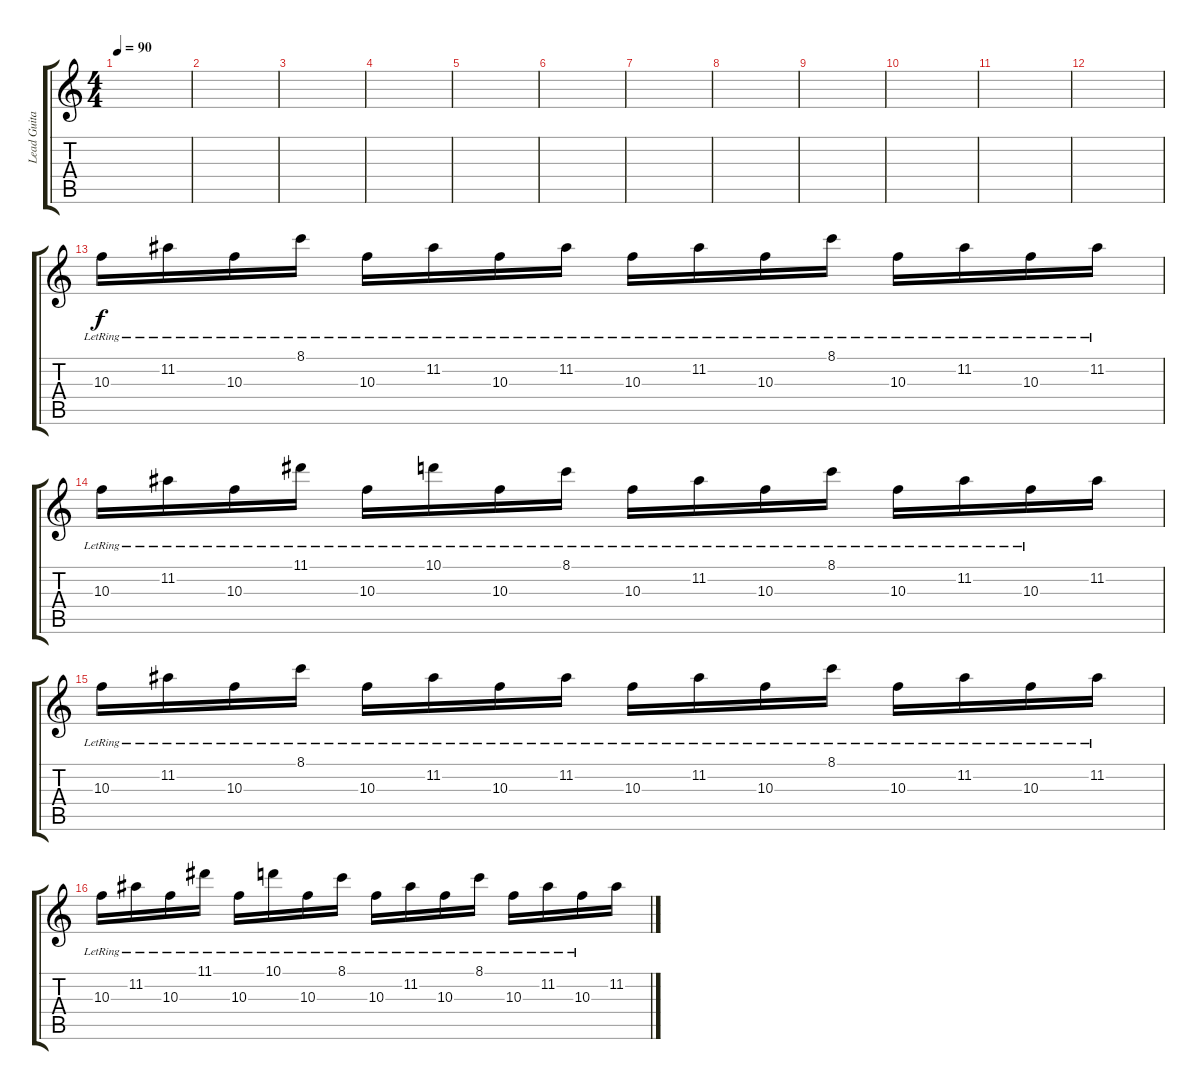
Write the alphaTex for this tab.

\track ("Lead Guitar" "Lead Guita") {instrument acousticguitarsteel}
\staff {score tabs}
\tuning (E4 B3 G3 D3 A2 E2) {hide}
\ts (4 4)
\tempo 90
\clef g2
\ks c
|
|
|
|
|
|
|
|
|
|
|
|
10.3{lr}.16 11.2{lr}.16 10.3{lr}.16 8.1{lr}.16 10.3{lr}.16 11.2{lr}.16 10.3{lr}.16 11.2{lr}.16 10.3{lr}.16 11.2{lr}.16 10.3{lr}.16 8.1{lr}.16 10.3{lr}.16 11.2{lr}.16 10.3{lr}.16 11.2{lr}.16 |
10.3{lr}.16 11.2{lr}.16 10.3{lr}.16 11.1{lr}.16 10.3{lr}.16 10.1{lr}.16 10.3{lr}.16 8.1{lr}.16 10.3{lr}.16 11.2{lr}.16 10.3{lr}.16 8.1{lr}.16 10.3{lr}.16 11.2{lr}.16 10.3{lr}.16 11.2.16 |
10.3{lr}.16 11.2{lr}.16 10.3{lr}.16 8.1{lr}.16 10.3{lr}.16 11.2{lr}.16 10.3{lr}.16 11.2{lr}.16 10.3{lr}.16 11.2{lr}.16 10.3{lr}.16 8.1{lr}.16 10.3{lr}.16 11.2{lr}.16 10.3{lr}.16 11.2{lr}.16 |
10.3{lr}.16 11.2{lr}.16 10.3{lr}.16 11.1{lr}.16 10.3{lr}.16 10.1{lr}.16 10.3{lr}.16 8.1{lr}.16 10.3{lr}.16 11.2{lr}.16 10.3{lr}.16 8.1{lr}.16 10.3{lr}.16 11.2{lr}.16 10.3{lr}.16 11.2.16
